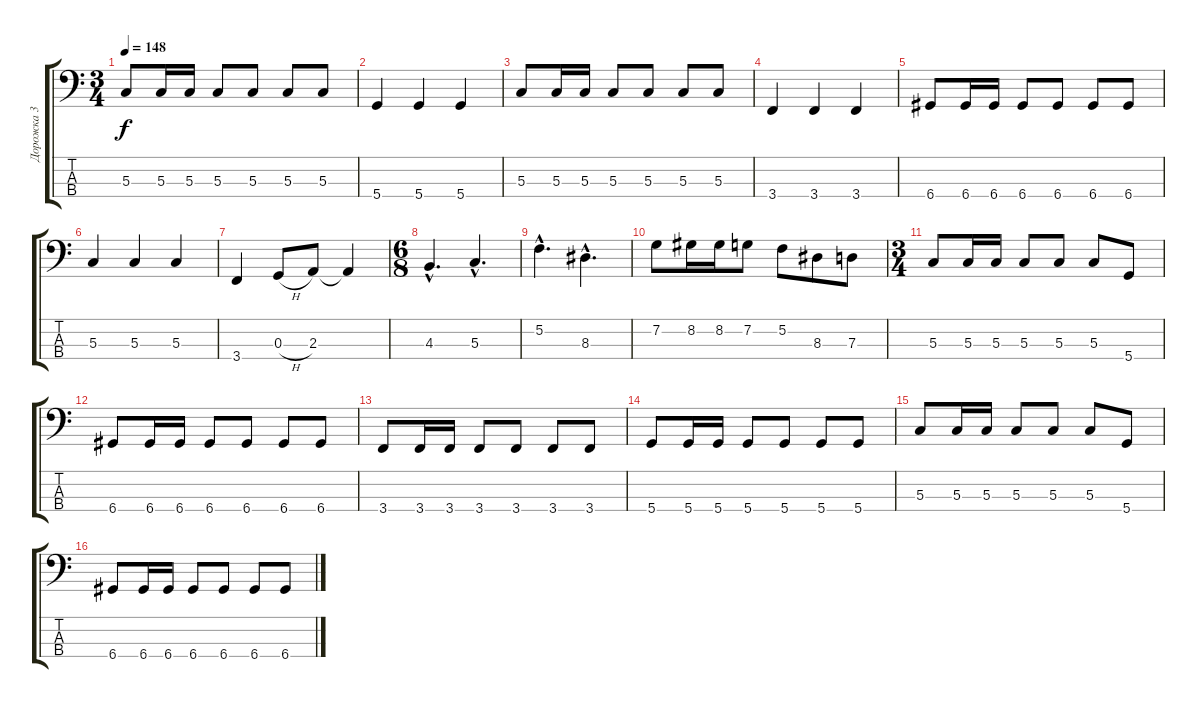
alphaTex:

\track ("Дорожка 3" "Дорожка 3") {instrument electricbassfinger}
\staff {score tabs}
\tuning (F2 C2 G1 D1) {hide}
\ts (3 4)
\tempo 148
\clef f4
\ks c
5.3.8{dy f} 5.3.16 5.3.16 5.3.8 5.3.8 5.3.8 5.3.8 |
5.4.4 5.4.4 5.4.4 |
5.3.8 5.3.16 5.3.16 5.3.8 5.3.8 5.3.8 5.3.8 |
3.4.4 3.4.4 3.4.4 |
6.4.8 6.4.16 6.4.16 6.4.8 6.4.8 6.4.8 6.4.8 |
5.3.4 5.3.4 5.3.4 |
3.4.4 0.3{h}.8 2.3.8 2.3{t}.4 |
\ts (6 8)
4.3{hac}.4{d} 5.3{hac}.4{d} |
5.2{hac}.4{d} 8.3{hac}.4{d} |
7.2.8 8.2.16 8.2.16 7.2.8 5.2.8 8.3.8 7.3.8 |
\ts (3 4)
5.3.8 5.3.16 5.3.16 5.3.8 5.3.8 5.3.8 5.4.8 |
6.4.8 6.4.16 6.4.16 6.4.8 6.4.8 6.4.8 6.4.8 |
3.4.8 3.4.16 3.4.16 3.4.8 3.4.8 3.4.8 3.4.8 |
5.4.8 5.4.16 5.4.16 5.4.8 5.4.8 5.4.8 5.4.8 |
5.3.8 5.3.16 5.3.16 5.3.8 5.3.8 5.3.8 5.4.8 |
6.4.8 6.4.16 6.4.16 6.4.8 6.4.8 6.4.8 6.4.8
